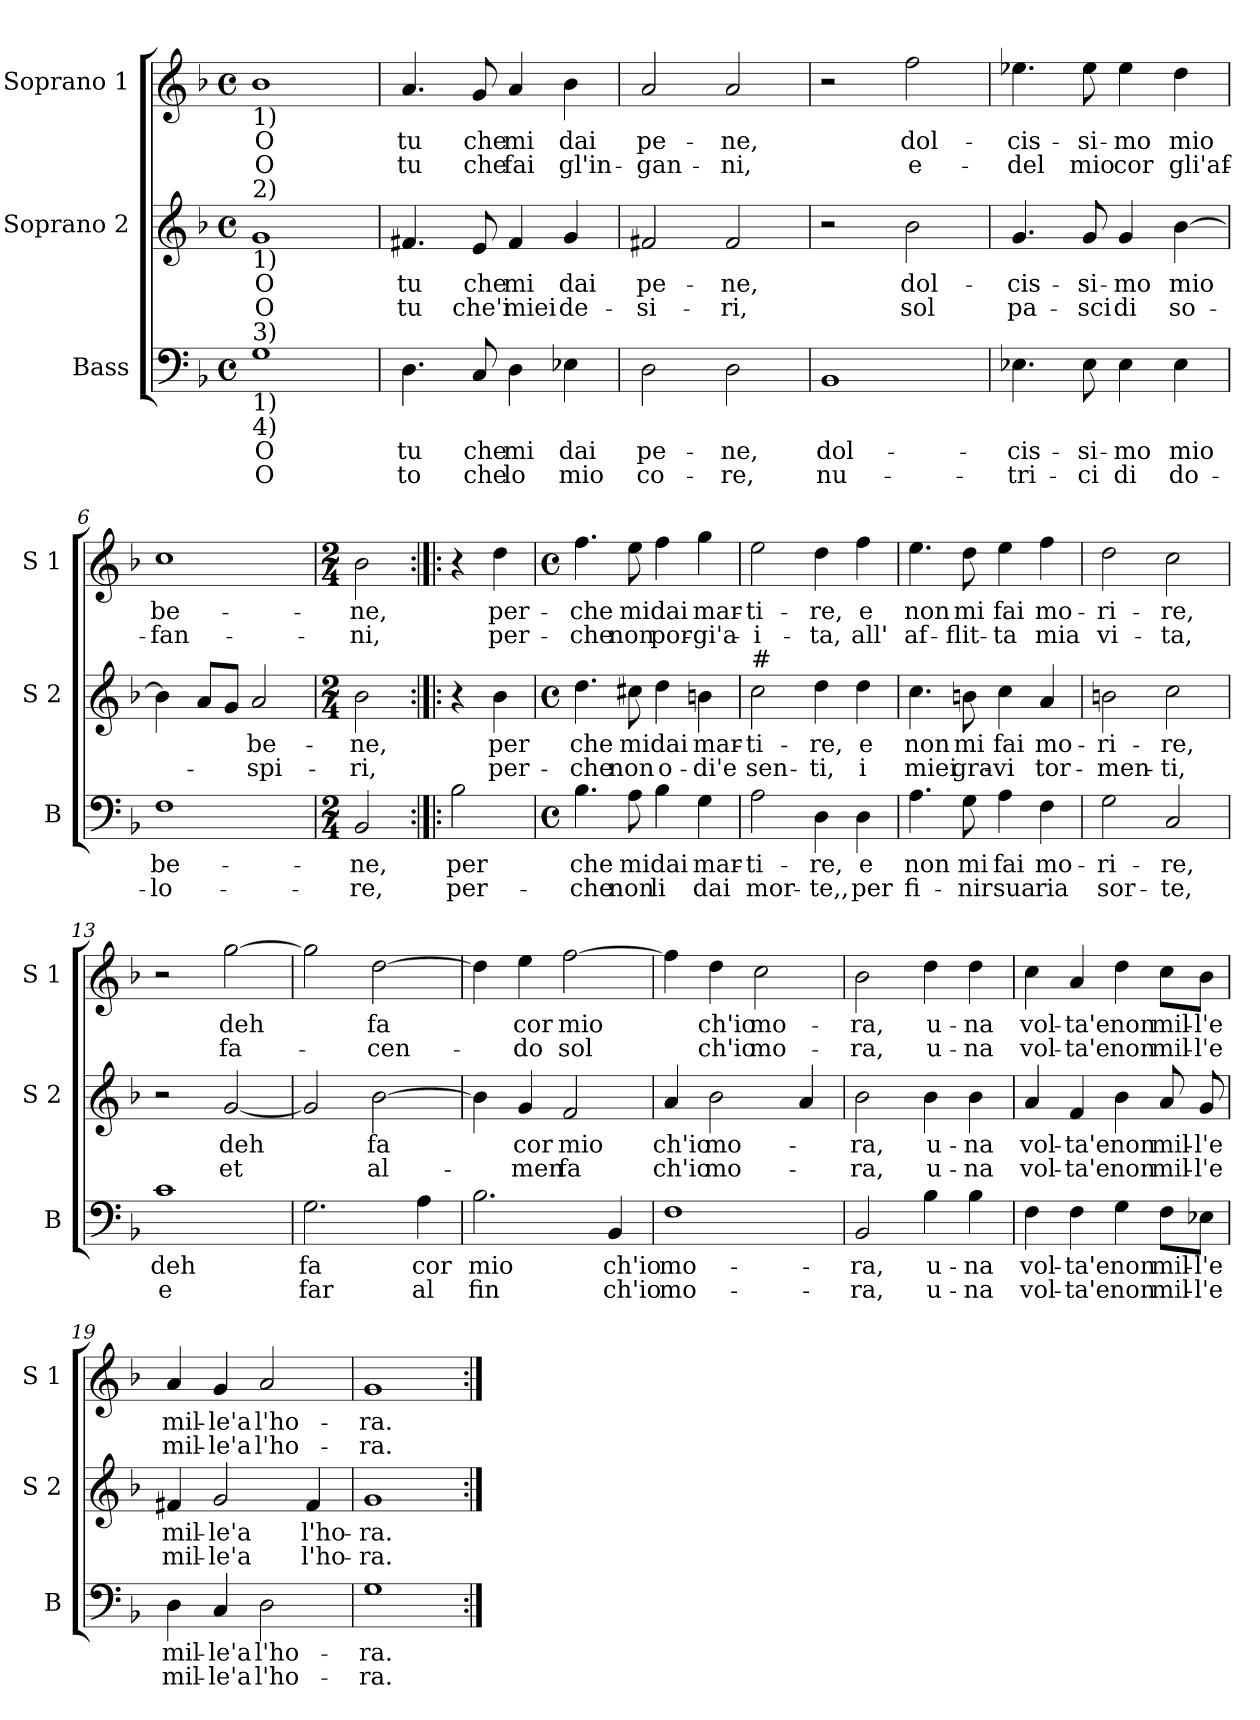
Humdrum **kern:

**kern	**text	**text	**kern	**text	**text	**kern	**text	**text
*part3	*part3	*part3	*part2	*part2	*part2	*part1	*part1	*part1
*staff3	*staff3	*staff3	*staff2	*staff2	*staff2	*staff1	*staff1	*staff1
*I"Bass	*	*	*I"Soprano 2	*	*	*I"Soprano 1	*	*
*I'B	*	*	*I'S 2	*	*	*I'S 1	*	*
*clefF4	*	*	*clefG2	*	*	*clefG2	*	*
*k[b-]	*	*	*k[b-]	*	*	*k[b-]	*	*
*F:	*	*	*F:	*	*	*F:	*	*
*M4/4	*	*	*M4/4	*	*	*M4/4	*	*
*met(c)	*	*	*met(c)	*	*	*met(c)	*	*
=1	=1	=1	=1	=1	=1	=1	=1	=1
!	!	!	!	!	!	!LO:TX:b:t=1)	!	!
!	!	!	!LO:TX:a:t=2)	!	!	!	!	!
!	!	!	!LO:TX:b:t=1)	!	!	!	!	!
!LO:TX:a:t=3)	!	!	!	!	!	!	!	!
!LO:TX:b:t=1)	!	!	!	!	!	!	!	!
!LO:TX:b:t=4)	!	!	!	!	!	!	!	!
!	!LO:LY:b	!LO:LY:b	!	!LO:LY:b	!LO:LY:b	!	!LO:LY:b	!LO:LY:b
1G	O	O	1g	O	O	1b-	O	O
=2	=2	=2	=2	=2	=2	=2	=2	=2
!	!LO:LY:b	!LO:LY:b	!	!LO:LY:b	!LO:LY:b	!	!LO:LY:b	!LO:LY:b
4.D\	tu	to	4.f#X/	tu	tu	4.a/	tu	tu
!	!LO:LY:b	!LO:LY:b	!	!LO:LY:b	!LO:LY:b	!	!LO:LY:b	!LO:LY:b
8C/	che	che	8e/	che	che'i	8g/	che	che
!	!LO:LY:b	!LO:LY:b	!	!LO:LY:b	!LO:LY:b	!	!LO:LY:b	!LO:LY:b
4D\	mi	lo	4f#/	mi	miei	4a/	mi	fai
!	!LO:LY:b	!LO:LY:b	!	!LO:LY:b	!LO:LY:b	!	!LO:LY:b	!LO:LY:b
4E-X\	dai	mio	4g/	dai	de-	4b-\	dai	gl'in-
=3	=3	=3	=3	=3	=3	=3	=3	=3
!	!LO:LY:b	!LO:LY:b	!	!LO:LY:b	!LO:LY:b	!	!LO:LY:b	!LO:LY:b
2D\	pe-	co-	2f#X/	pe-	-si-	2a/	pe-	-gan-
!	!LO:LY:b	!LO:LY:b	!	!LO:LY:b	!LO:LY:b	!	!LO:LY:b	!LO:LY:b
2D\	-ne,	-re,	2f#/	-ne,	-ri,	2a/	-ne,	-ni,
=4	=4	=4	=4	=4	=4	=4	=4	=4
!	!LO:LY:b	!LO:LY:b	!	!	!	!	!	!
1BB-	dol-	nu-	2r	.	.	2r	.	.
!	!	!	!	!LO:LY:b	!LO:LY:b	!	!LO:LY:b	!LO:LY:b
.	.	.	2b-\	dol-	sol	2ff\	dol-	e-
=5	=5	=5	=5	=5	=5	=5	=5	=5
!	!LO:LY:b	!LO:LY:b	!	!LO:LY:b	!LO:LY:b	!	!LO:LY:b	!LO:LY:b
4.E-X\	-cis-	-tri-	4.g/	-cis-	pa-	4.ee-X\	-cis-	-del
!	!LO:LY:b	!LO:LY:b	!	!LO:LY:b	!LO:LY:b	!	!LO:LY:b	!LO:LY:b
8E-\	-si-	-ci	8g/	-si-	-sci	8ee-\	-si-	mio
!	!LO:LY:b	!LO:LY:b	!	!LO:LY:b	!LO:LY:b	!	!LO:LY:b	!LO:LY:b
4E-\	-mo	di	4g/	-mo	di	4ee-\	-mo	cor
!	!LO:LY:b	!LO:LY:b	!	!LO:LY:b	!LO:LY:b	!	!LO:LY:b	!LO:LY:b
4E-\	mio	do-	[4b-\	mio	so-	4dd\	mio	gli'af-
!!LO:LB:g=z
=6	=6	=6	=6	=6	=6	=6	=6	=6
!	!LO:LY:b	!LO:LY:b	!	!	!	!	!LO:LY:b	!LO:LY:b
1F	be-	-lo-	4b-\]	.	.	1cc	be-	-fan-
.	.	.	8a/L	.	.	.	.	.
.	.	.	8g/J	.	.	.	.	.
!	!	!	!	!LO:LY:b	!LO:LY:b	!	!	!
.	.	.	2a/	be-	-spi-	.	.	.
=7	=7	=7	=7	=7	=7	=7	=7	=7
*M2/4	*	*	*M2/4	*	*	*M2/4	*	*
!	!LO:LY:b	!LO:LY:b	!	!LO:LY:b	!LO:LY:b	!	!LO:LY:b	!LO:LY:b
2BB-/	-ne,	-re,	2b-\	-ne,	-ri,	2b-\	-ne,	-ni,
=8:|!|:	=8:|!|:	=8:|!|:	=8:|!|:	=8:|!|:	=8:|!|:	=8:|!|:	=8:|!|:	=8:|!|:
!	!LO:LY:b	!LO:LY:b	!	!	!	!	!	!
2B-\	per	per-	4r	.	.	4r	.	.
!	!	!	!	!LO:LY:b	!LO:LY:b	!	!LO:LY:b	!LO:LY:b
.	.	.	4b-\	per	per-	4dd\	per-	per-
=9	=9	=9	=9	=9	=9	=9	=9	=9
*M4/4	*	*	*M4/4	*	*	*M4/4	*	*
*met(c)	*	*	*met(c)	*	*	*met(c)	*	*
!	!LO:LY:b	!LO:LY:b	!	!LO:LY:b	!LO:LY:b	!	!LO:LY:b	!LO:LY:b
4.B-\	che	-che	4.dd\	che	-che	4.ff\	-che	-che
!	!LO:LY:b	!LO:LY:b	!	!LO:LY:b	!LO:LY:b	!	!LO:LY:b	!LO:LY:b
8A\	mi	non	8cc#X\	mi	non	8ee\	mi	non
!	!LO:LY:b	!LO:LY:b	!	!LO:LY:b	!LO:LY:b	!	!LO:LY:b	!LO:LY:b
4B-\	dai	li	4dd\	dai	o-	4ff\	dai	por-
!	!LO:LY:b	!LO:LY:b	!	!LO:LY:b	!LO:LY:b	!	!LO:LY:b	!LO:LY:b
4G\	mar-	dai	4bn\	mar-	-di'e	4gg\	mar-	-gi'a-
=10	=10	=10	=10	=10	=10	=10	=10	=10
!	!	!	!LO:TX:a:t=#	!	!	!	!	!
!	!LO:LY:b	!LO:LY:b	!	!LO:LY:b	!LO:LY:b	!	!LO:LY:b	!LO:LY:b
2A\	-ti-	mor-	2cc\	-ti-	sen-	2ee\	-ti-	-i-
!	!LO:LY:b	!LO:LY:b	!	!LO:LY:b	!LO:LY:b	!	!LO:LY:b	!LO:LY:b
4D\	-re,	-te,,	4dd\	-re,	-ti,	4dd\	-re,	-ta,
!	!LO:LY:b	!LO:LY:b	!	!LO:LY:b	!LO:LY:b	!	!LO:LY:b	!LO:LY:b
4D\	e	per	4dd\	e	i	4ff\	e	all'
!!LO:PB:g=z
=11	=11	=11	=11	=11	=11	=11	=11	=11
!	!LO:LY:b	!LO:LY:b	!	!LO:LY:b	!LO:LY:b	!	!LO:LY:b	!LO:LY:b
4.A\	non	fi-	4.cc\	non	miei	4.ee\	non	af-
!	!LO:LY:b	!LO:LY:b	!	!LO:LY:b	!LO:LY:b	!	!LO:LY:b	!LO:LY:b
8G\	mi	-nir	8bn\	mi	gra-	8dd\	mi	-flit-
!	!LO:LY:b	!LO:LY:b	!	!LO:LY:b	!LO:LY:b	!	!LO:LY:b	!LO:LY:b
4A\	fai	sua	4cc\	fai	-vi	4ee\	fai	-ta
!	!LO:LY:b	!LO:LY:b	!	!LO:LY:b	!LO:LY:b	!	!LO:LY:b	!LO:LY:b
4F\	mo-	ria	4a/	mo-	tor-	4ff\	mo-	mia
=12	=12	=12	=12	=12	=12	=12	=12	=12
!	!LO:LY:b	!LO:LY:b	!	!LO:LY:b	!LO:LY:b	!	!LO:LY:b	!LO:LY:b
2G\	-ri-	sor-	2bn\	-ri-	-men-	2dd\	-ri-	vi-
!	!LO:LY:b	!LO:LY:b	!	!LO:LY:b	!LO:LY:b	!	!LO:LY:b	!LO:LY:b
2C/	-re,	-te,	2cc\	-re,	-ti,	2cc\	-re,	-ta,
=13	=13	=13	=13	=13	=13	=13	=13	=13
!	!LO:LY:b	!LO:LY:b	!	!	!	!	!	!
1c	deh	e	2r	.	.	2r	.	.
!	!	!	!	!LO:LY:b	!LO:LY:b	!	!LO:LY:b	!LO:LY:b
.	.	.	[2g/	deh	et	[2gg\	deh	fa-
=14	=14	=14	=14	=14	=14	=14	=14	=14
!	!LO:LY:b	!LO:LY:b	!	!	!	!	!	!
2.G\	fa	far	2g/]	.	.	2gg\]	.	.
!	!	!	!	!LO:LY:b	!LO:LY:b	!	!LO:LY:b	!LO:LY:b
.	.	.	[2b-\	fa	al-	[2dd\	fa	-cen-
!	!LO:LY:b	!LO:LY:b	!	!	!	!	!	!
4A\	cor	al	.	.	.	.	.	.
=15	=15	=15	=15	=15	=15	=15	=15	=15
!	!LO:LY:b	!LO:LY:b	!	!	!	!	!	!
2.B-\	mio	fin	4b-\]	.	.	4dd\]	.	.
!	!	!	!	!LO:LY:b	!LO:LY:b	!	!LO:LY:b	!LO:LY:b
.	.	.	4g/	cor	-men	4ee\	cor	-do
!	!	!	!	!LO:LY:b	!LO:LY:b	!	!LO:LY:b	!LO:LY:b
.	.	.	2f/	mio	fa	[2ff\	mio	sol
!	!LO:LY:b	!LO:LY:b	!	!	!	!	!	!
4BB-/	ch'io	ch'io	.	.	.	.	.	.
!!LO:LB:g=z
=16	=16	=16	=16	=16	=16	=16	=16	=16
!	!LO:LY:b	!LO:LY:b	!	!LO:LY:b	!LO:LY:b	!	!	!
1F	mo-	mo-	4a/	ch'io	ch'io	4ff\]	.	.
!	!	!	!	!LO:LY:b	!LO:LY:b	!	!LO:LY:b	!LO:LY:b
.	.	.	2b-\	mo-	mo-	4dd\	ch'io	ch'io
!	!	!	!	!	!	!	!LO:LY:b	!LO:LY:b
.	.	.	.	.	.	2cc\	mo-	mo-
.	.	.	4a/	.	.	.	.	.
=17	=17	=17	=17	=17	=17	=17	=17	=17
!	!LO:LY:b	!LO:LY:b	!	!LO:LY:b	!LO:LY:b	!	!LO:LY:b	!LO:LY:b
2BB-/	-ra,	-ra,	2b-\	-ra,	-ra,	2b-\	-ra,	-ra,
!	!LO:LY:b	!LO:LY:b	!	!LO:LY:b	!LO:LY:b	!	!LO:LY:b	!LO:LY:b
4B-\	u-	u-	4b-\	u-	u-	4dd\	u-	u-
!	!LO:LY:b	!LO:LY:b	!	!LO:LY:b	!LO:LY:b	!	!LO:LY:b	!LO:LY:b
4B-\	-na	-na	4b-\	-na	-na	4dd\	-na	-na
=18	=18	=18	=18	=18	=18	=18	=18	=18
!	!LO:LY:b	!LO:LY:b	!	!LO:LY:b	!LO:LY:b	!	!LO:LY:b	!LO:LY:b
4F\	vol-	vol-	4a/	vol-	vol-	4cc\	vol-	vol-
!	!LO:LY:b	!LO:LY:b	!	!LO:LY:b	!LO:LY:b	!	!LO:LY:b	!LO:LY:b
4F\	-ta'e	-ta'e	4f/	-ta'e	-ta'e	4a/	-ta'e	-ta'e
!	!LO:LY:b	!LO:LY:b	!	!LO:LY:b	!LO:LY:b	!	!LO:LY:b	!LO:LY:b
4G\	non	non	4b-\	non	non	4dd\	non	non
!	!LO:LY:b	!LO:LY:b	!	!LO:LY:b	!LO:LY:b	!	!LO:LY:b	!LO:LY:b
8F\L	mil-	mil-	8a/	mil-	mil-	8cc\L	mil-	mil-
!	!LO:LY:b	!LO:LY:b	!	!LO:LY:b	!LO:LY:b	!	!LO:LY:b	!LO:LY:b
8E-X\J	-l'e	-l'e	8g/	-l'e	-l'e	8b-\J	-l'e	-l'e
=19	=19	=19	=19	=19	=19	=19	=19	=19
!	!LO:LY:b	!LO:LY:b	!	!LO:LY:b	!LO:LY:b	!	!LO:LY:b	!LO:LY:b
4D\	mil-	mil-	4f#X/	mil-	mil-	4a/	mil-	mil-
!	!LO:LY:b	!LO:LY:b	!	!LO:LY:b	!LO:LY:b	!	!LO:LY:b	!LO:LY:b
4C/	-le'a	-le'a	2g/	-le'a	-le'a	4g/	-le'a	-le'a
!	!LO:LY:b	!LO:LY:b	!	!	!	!	!LO:LY:b	!LO:LY:b
2D\	l'ho-	l'ho-	.	.	.	2a/	l'ho-	l'ho-
!	!	!	!	!LO:LY:b	!LO:LY:b	!	!	!
.	.	.	4f#/	l'ho-	l'ho-	.	.	.
=20	=20	=20	=20	=20	=20	=20	=20	=20
!	!LO:LY:b	!LO:LY:b	!	!LO:LY:b	!LO:LY:b	!	!LO:LY:b	!LO:LY:b
1G	-ra.	-ra.	1g	-ra.	-ra.	1g	-ra.	-ra.
=:|!	=:|!	=:|!	=:|!	=:|!	=:|!	=:|!	=:|!	=:|!
*-	*-	*-	*-	*-	*-	*-	*-	*-
